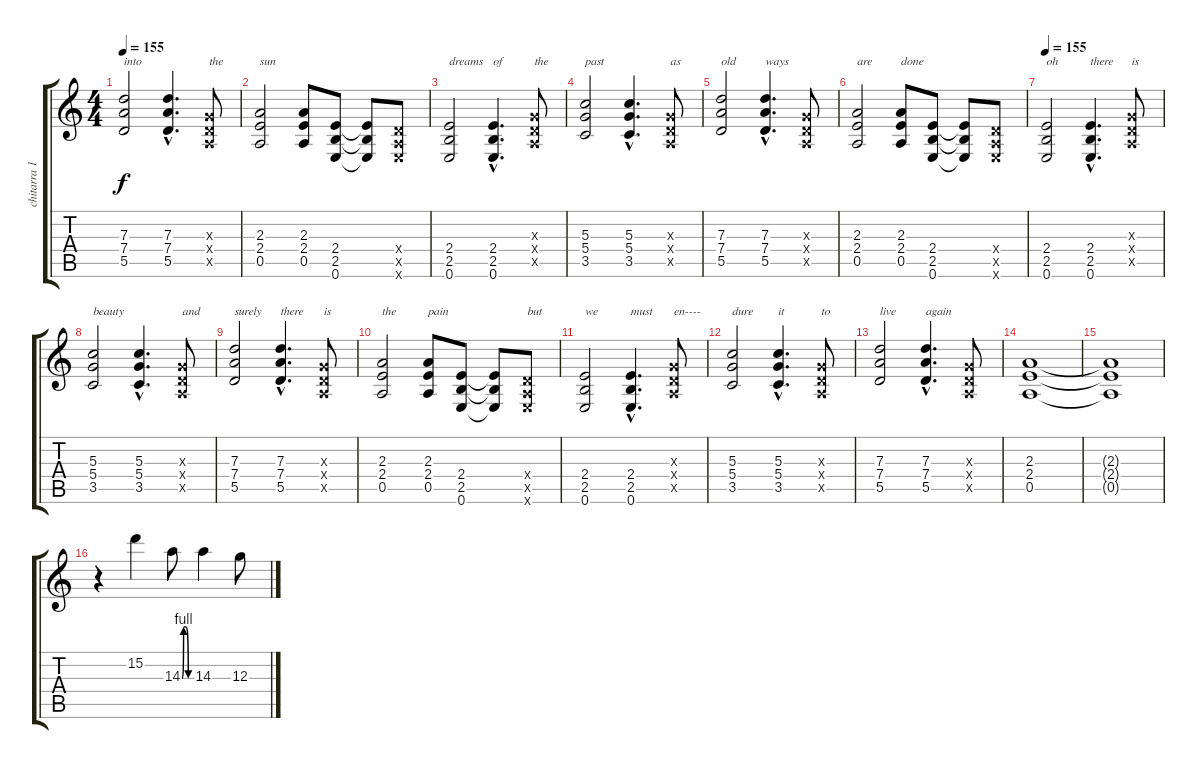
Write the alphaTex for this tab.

\track ("chitarra 1" "chitarra 1") {instrument overdrivenguitar}
\staff {score tabs}
\tuning (E4 B3 G3 D3 A2 E2) {hide}
\ts (4 4)
\tempo 155
\clef g2
\ks c
(7.3 7.4 5.5).2{txt "into" dy f} (7.3{hac} 7.4{hac} 5.5{hac}).4{d} (0.3{x} 0.4{x} 0.5{x}).8{txt "the"} |
(2.3 2.4 0.5).2{txt "sun"} (2.3 2.4 0.5).8 (2.4 2.5 0.6).8 (2.4{t} 2.5{t} 0.6{t}).8 (0.4{x} 0.5{x} 0.6{x}).8 |
(2.4 2.5 0.6).2{txt "dreams"} (2.4{hac} 2.5{hac} 0.6{hac}).4{d txt "of"} (0.3{x} 0.4{x} 0.5{x}).8{txt "the"} |
(5.3 5.4 3.5).2{txt "past"} (5.3{hac} 5.4{hac} 3.5{hac}).4{d} (0.3{x} 0.4{x} 0.5{x}).8{txt "as"} |
(7.3 7.4 5.5).2{txt "old"} (7.3{hac} 7.4{hac} 5.5{hac}).4{d txt "ways"} (0.3{x} 0.4{x} 0.5{x}).8 |
(2.3 2.4 0.5).2{txt "are"} (2.3 2.4 0.5).8{txt "done"} (2.4 2.5 0.6).8 (2.4{t} 2.5{t} 0.6{t}).8 (0.4{x} 0.5{x} 0.6{x}).8 |
\tempo 155
(2.4 2.5 0.6).2{txt "oh"} (2.4{hac} 2.5{hac} 0.6{hac}).4{d txt "there"} (0.3{x} 0.4{x} 0.5{x}).8{txt "is"} |
(5.3 5.4 3.5).2{txt "beauty"} (5.3{hac} 5.4{hac} 3.5{hac}).4{d} (0.3{x} 0.4{x} 0.5{x}).8{txt "and"} |
(7.3 7.4 5.5).2{txt "surely"} (7.3{hac} 7.4{hac} 5.5{hac}).4{d txt "there"} (0.3{x} 0.4{x} 0.5{x}).8{txt "is"} |
(2.3 2.4 0.5).2{txt "the"} (2.3 2.4 0.5).8{txt "pain"} (2.4 2.5 0.6).8 (2.4{t} 2.5{t} 0.6{t}).8 (0.4{x} 0.5{x} 0.6{x}).8{txt "but"} |
(2.4 2.5 0.6).2{txt "we"} (2.4{hac} 2.5{hac} 0.6{hac}).4{d txt "must"} (0.3{x} 0.4{x} 0.5{x}).8{txt "en----"} |
(5.3 5.4 3.5).2{txt "dure"} (5.3{hac} 5.4{hac} 3.5{hac}).4{d txt "it"} (0.3{x} 0.4{x} 0.5{x}).8{txt "to"} |
(7.3 7.4 5.5).2{txt "live"} (7.3{hac} 7.4{hac} 5.5{hac}).4{d txt "again"} (0.3{x} 0.4{x} 0.5{x}).8 |
(2.3 2.4 0.5).1 |
(2.3{t} 2.4{t} 0.5{t}).1 |
r.4 15.2.4{instrument distortionguitar} 14.3{be (custom 0 0 10 4 25 4 40 0 60 0)}.8 14.3.4 12.3.8
